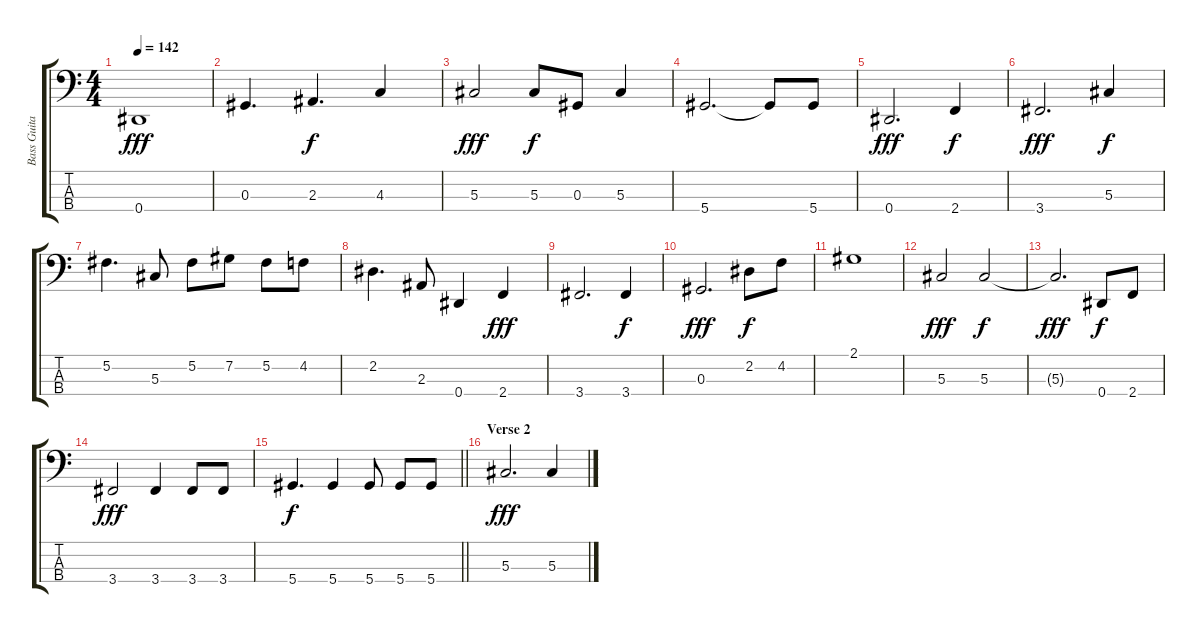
\track ("Bass Guitar" "Bass Guita") {instrument electricbassfinger}
\staff {score tabs}
\tuning (Gb2 Db2 Ab1 Eb1) {hide}
\ts (4 4)
\tempo 142
\clef f4
\ks c
0.4.1{dy fff} |
0.3.4{d} 2.3.4{d dy f} 4.3.4 |
5.3.2{dy fff} 5.3.8{dy f} 0.3.8 5.3.4 |
5.4.2{d} 5.4{t}.8 5.4.8 |
0.4.2{d dy fff} 2.4.4{dy f} |
3.4.2{d dy fff} 5.3.4{dy f} |
5.2.4{d} 5.3.8 5.2.8 7.2.8 5.2.8 4.2.8 |
2.2.4{d} 2.3.8 0.4.4 2.4.4{dy fff} |
3.4.2{d} 3.4.4{dy f} |
0.3.2{d dy fff} 2.2.8{dy f} 4.2.8 |
2.1.1 |
5.3.2{dy fff} 5.3.2{dy f} |
5.3{t}.2{d dy fff} 0.4.8{dy f} 2.4.8 |
3.4.2{dy fff} 3.4.4 3.4.8 3.4.8 |
\barLineRight lightlight
5.4.4{d dy f} 5.4.4 5.4.8 5.4.8 5.4.8 |
\section ("" "Verse 2")
5.3.2{d dy fff} 5.3.4
